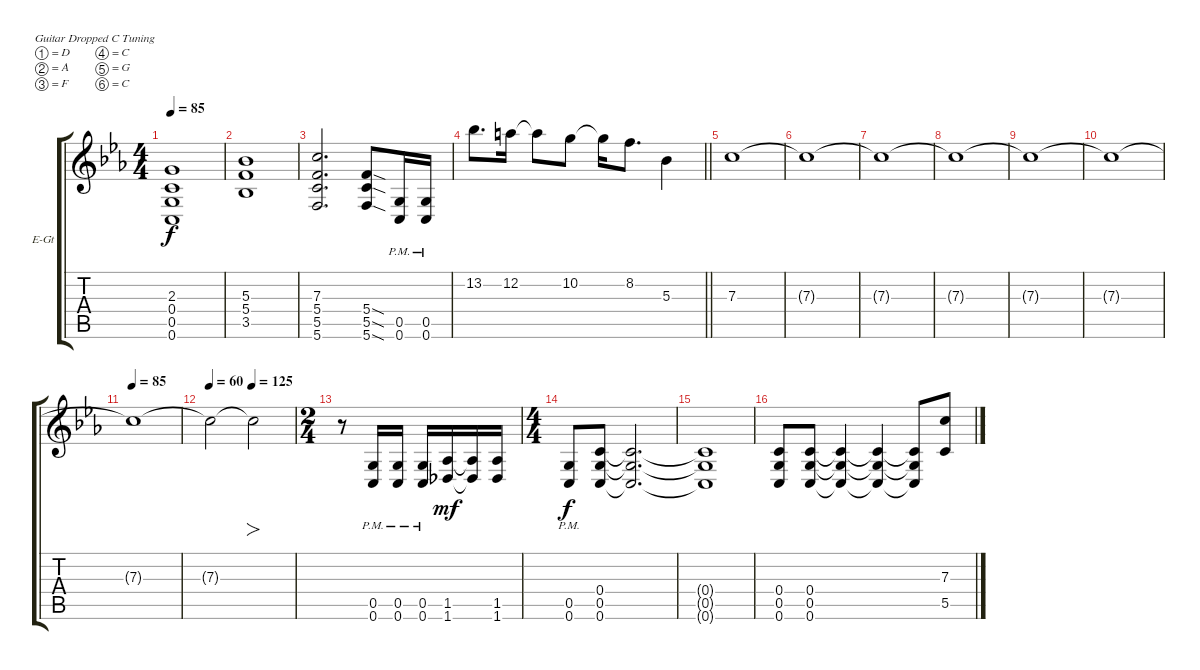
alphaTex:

\bracketExtendMode groupsimilarinstruments
\firstSystemTrackNameOrientation horizontal
\otherSystemsTrackNameOrientation horizontal
\track ("Electric Guitar 1" "E-Gt") {instrument distortionguitar}
\staff {score tabs}
\tuning (D4 A3 F3 C3 G2 C2)
\ts (4 4)
\tempo 85
\clef g2
\ks cminor
(0.6 0.5 0.4 2.3).1{dy f} |
(3.5 5.4 5.3).1 |
(5.6 5.5 5.4 7.3).2{d} (5.6{sod} 5.5{sod} 5.4{sod}).8 (0.5{pm} 0.6{pm}).16 (0.5{pm} 0.6{pm}).16 |
\barLineRight lightlight
13.2.8{d} 12.2.16 12.2{t}.8 10.2.8 10.2{t}.16 8.2.8{d} 5.3.4 |
7.3.1 |
7.3{t}.1 |
7.3{t}.1 |
7.3{t}.1 |
7.3{t}.1 |
7.3{t}.1 |
\tempo 85
7.3{t}.1 |
\tempo 60
\tempo (125 0.5)
7.3{t}.2 7.3{t}.2{fo} |
\ts (2 4)
r.8 (0.6{pm} 0.5{pm}).16 (0.6{pm} 0.5{pm}).16 (0.6{pm} 0.5{pm}).16 (1.6 1.5).16{dy mf} (1.6{t} 1.5{t}).16 (1.6 1.5).16 |
\ts (4 4)
(0.6{pm} 0.5{pm}).8{dy f} (0.6 0.5 0.4).8 (0.6{t} 0.5{t} 0.4{t}).2{d} |
(0.6{t} 0.5{t} 0.4{t}).1 |
(0.6 0.5 0.4).8 (0.6 0.5 0.4).8 (0.4{t} 0.5{t} 0.6{t}).4 (0.6{t} 0.5{t} 0.4{t}).4 (0.4{t} 0.5{t} 0.6{t}).8 (5.5 7.3).8
